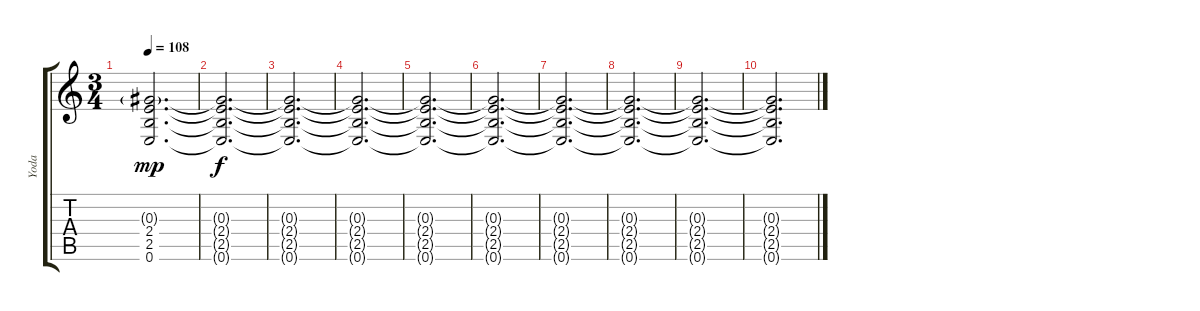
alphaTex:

\track ("Yoda" "Yoda") {instrument electricguitarjazz}
\staff {score tabs}
\tuning (E4 B3 Ab3 D3 A2 E2) {hide}
\ts (3 4)
\section ("" "")
\tempo 108
\clef g2
\ks c
(0.3{g} 2.4 2.5 0.6).2{d dy mp} |
(0.3{t} 2.4{t} 2.5{t} 0.6{t}).2{d dy f} |
(0.3{t} 2.4{t} 2.5{t} 0.6{t}).2{d} |
(0.3{t} 2.4{t} 2.5{t} 0.6{t}).2{d} |
(0.3{t} 2.4{t} 2.5{t} 0.6{t}).2{d} |
(0.3{t} 2.4{t} 2.5{t} 0.6{t}).2{d} |
(0.3{t} 2.4{t} 2.5{t} 0.6{t}).2{d} |
(0.3{t} 2.4{t} 2.5{t} 0.6{t}).2{d} |
(0.3{t} 2.4{t} 2.5{t} 0.6{t}).2{d} |
(0.3{t} 2.4{t} 2.5{t} 0.6{t}).2{d}
